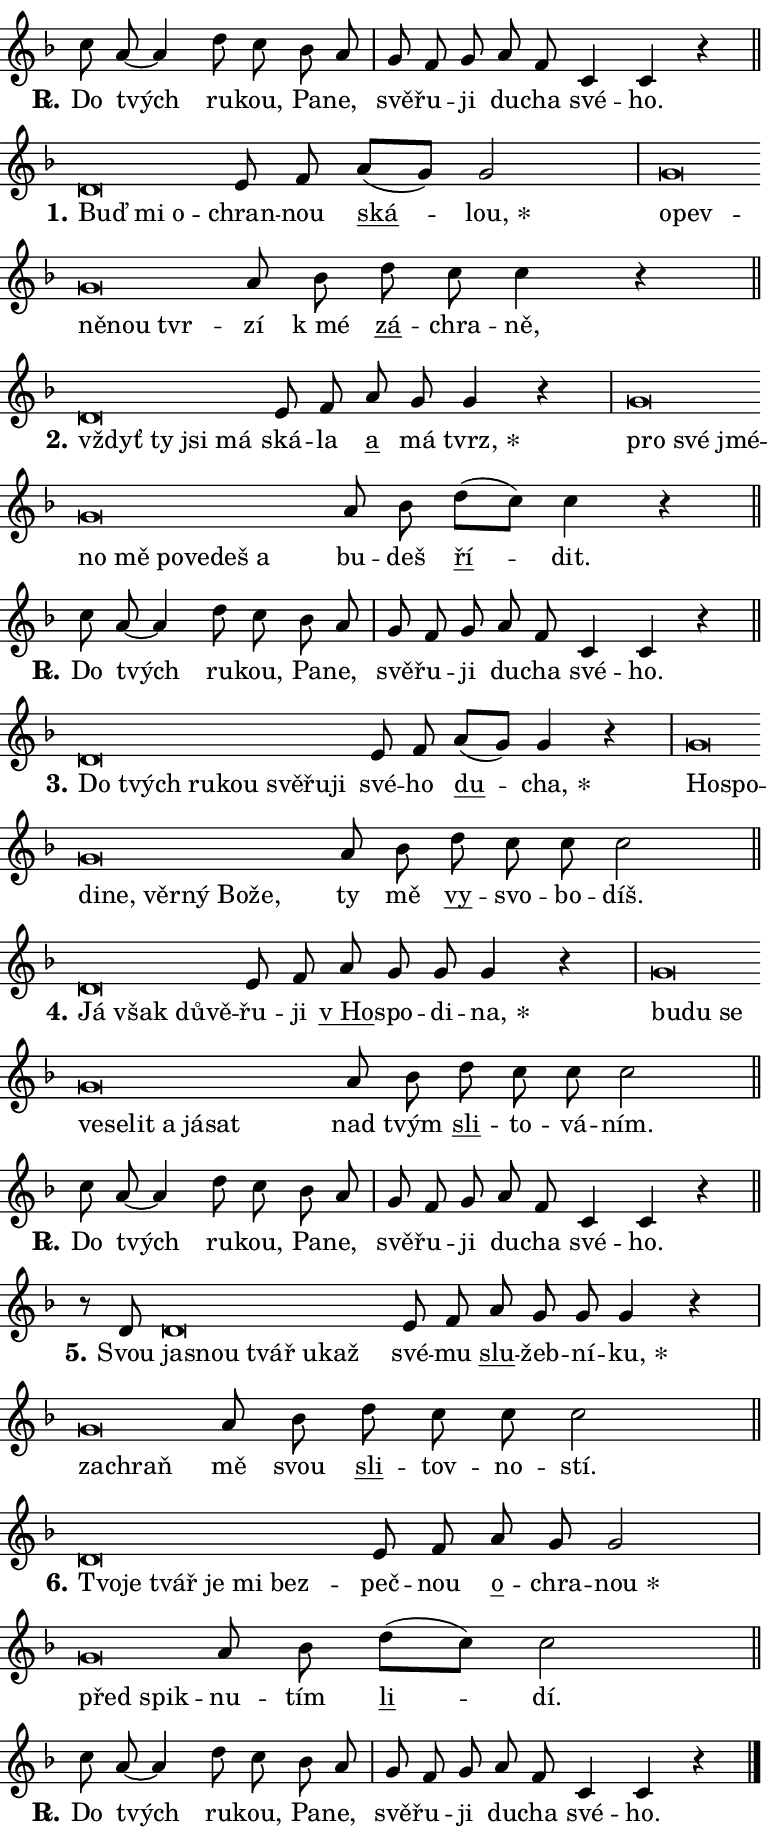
\version "2.24.0"
\header { tagline = "" }
\paper {
  indent = 0\cm
  top-margin = 0\cm
  right-margin = 0.13\cm % to fit lyric hyphens
  bottom-margin = 0\cm
  left-margin = 0\cm
  paper-width = 13\cm
  page-breaking = #ly:one-page-breaking
  system-system-spacing.basic-distance = #11
  score-system-spacing.basic-distance = #11
  ragged-last = ##f
}


%% Author: Thomas Morley
%% https://lists.gnu.org/archive/html/lilypond-user/2020-05/msg00002.html
#(define (line-position grob)
"Returns position of @var[grob} in current system:
   @code{'start}, if at first time-step
   @code{'end}, if at last time-step
   @code{'middle} otherwise
"
  (let* ((col (ly:item-get-column grob))
         (ln (ly:grob-object col 'left-neighbor))
         (rn (ly:grob-object col 'right-neighbor))
         (col-to-check-left (if (ly:grob? ln) ln col))
         (col-to-check-right (if (ly:grob? rn) rn col))
         (break-dir-left
           (and
             (ly:grob-property col-to-check-left 'non-musical #f)
             (ly:item-break-dir col-to-check-left)))
         (break-dir-right
           (and
             (ly:grob-property col-to-check-right 'non-musical #f)
             (ly:item-break-dir col-to-check-right))))
        (cond ((eqv? 1 break-dir-left) 'start)
              ((eqv? -1 break-dir-right) 'end)
              (else 'middle))))

#(define (tranparent-at-line-position vctor)
  (lambda (grob)
  "Relying on @code{line-position} select the relevant enry from @var{vctor}.
Used to determine transparency,"
    (case (line-position grob)
      ((end) (not (vector-ref vctor 0)))
      ((middle) (not (vector-ref vctor 1)))
      ((start) (not (vector-ref vctor 2))))))

noteHeadBreakVisibility =
#(define-music-function (break-visibility)(vector?)
"Makes @code{NoteHead}s transparent relying on @var{break-visibility}"
#{
  \override NoteHead.transparent =
    #(tranparent-at-line-position break-visibility)
#})

#(define delete-ledgers-for-transparent-note-heads
  (lambda (grob)
    "Reads whether a @code{NoteHead} is transparent.
If so this @code{NoteHead} is removed from @code{'note-heads} from
@var{grob}, which is supposed to be @code{LedgerLineSpanner}.
As a result ledgers are not printed for this @code{NoteHead}"
    (let* ((nhds-array (ly:grob-object grob 'note-heads))
           (nhds-list
             (if (ly:grob-array? nhds-array)
                 (ly:grob-array->list nhds-array)
                 '()))
           ;; Relies on the transparent-property being done before
           ;; Staff.LedgerLineSpanner.after-line-breaking is executed.
           ;; This is fragile ...
           (to-keep
             (remove
               (lambda (nhd)
                 (ly:grob-property nhd 'transparent #f))
               nhds-list)))
      ;; TODO find a better method to iterate over grob-arrays, similiar
      ;; to filter/remove etc for lists
      ;; For now rebuilt from scratch
      (set! (ly:grob-object grob 'note-heads)  '())
      (for-each
        (lambda (nhd)
          (ly:pointer-group-interface::add-grob grob 'note-heads nhd))
        to-keep))))

squashNotes = {
  \override NoteHead.X-extent = #'(-0.2 . 0.2)
  \override NoteHead.Y-extent = #'(-0.75 . 0)
  \override NoteHead.stencil =
    #(lambda (grob)
       (let ((pos (ly:grob-property grob 'staff-position)))
         (begin
           (if (< pos -7) (display "ERROR: Lower brevis then expected\n") (display ""))
           (if (<= pos -6) ly:text-interface::print ly:note-head::print))))
}
unSquashNotes = {
  \revert NoteHead.X-extent
  \revert NoteHead.Y-extent
  \revert NoteHead.stencil
}

hideNotes = \noteHeadBreakVisibility #begin-of-line-visible
unHideNotes = \noteHeadBreakVisibility #all-visible

% work-around for resetting accidentals
% https://lilypond.org/doc/v2.23/Documentation/notation/displaying-rhythms#unmetered-music
cadenzaMeasure = {
  \cadenzaOff
  \partial 1024 s1024
  \cadenzaOn
}

#(define-markup-command (accent layout props text) (markup?)
  "Underline accented syllable"
  (interpret-markup layout props
    #{\markup \override #'(offset . 4.3) \underline { #text }#}))

responsum = \markup \concat {
  "R" \hspace #-1.05 \path #0.1 #'((moveto 0 0.07) (lineto 0.9 0.8)) \hspace #0.05 "."
}

spaceSize = #0.6828661417322834 % exact space size for TeX Gyre Schola

\layout {
  \context {
    \Staff
    \remove "Time_signature_engraver"
    \override LedgerLineSpanner.after-line-breaking = #delete-ledgers-for-transparent-note-heads
  }
  \context {
    \Lyrics {
      \override LyricSpace.minimum-distance = \spaceSize
      \override LyricText.font-name = #"TeX Gyre Schola"
      \override LyricText.font-size = 1
      \override StanzaNumber.font-name = #"TeX Gyre Schola Bold"
      \override StanzaNumber.font-size = 1
    }
  }
  \context {
    \Score 
    \override NoteHead.text =
      #(lambda (grob) 
        (let ((pos (ly:grob-property grob 'staff-position)))
          #{\markup {
            \combine
              \halign #-0.55 \raise #(if (= pos -6) 0 0.5) \override #'(thickness . 2) \draw-line #'(3.2 . 0)
              \musicglyph "noteheads.sM1"
          }#}))
  }
}

% magnetic-lyrics.ily
%
%   written by
%     Jean Abou Samra <jean@abou-samra.fr>
%     Werner Lemberg <wl@gnu.org>
%
%   adapted by
%     Jiri Hon <jiri.hon@gmail.com>
%
% Version 2022-Apr-15

% https://www.mail-archive.com/lilypond-user@gnu.org/msg149350.html

#(define (Left_hyphen_pointer_engraver context)
   "Collect syllable-hyphen-syllable occurrences in lyrics and store
them in properties.  This engraver only looks to the left.  For
example, if the lyrics input is @code{foo -- bar}, it does the
following.

@itemize @bullet
@item
Set the @code{text} property of the @code{LyricHyphen} grob between
@q{foo} and @q{bar} to @code{foo}.

@item
Set the @code{left-hyphen} property of the @code{LyricText} grob with
text @q{foo} to the @code{LyricHyphen} grob between @q{foo} and
@q{bar}.
@end itemize

Use this auxiliary engraver in combination with the
@code{lyric-@/text::@/apply-@/magnetic-@/offset!} hook."
   (let ((hyphen #f)
         (text #f))
     (make-engraver
      (acknowledgers
       ((lyric-syllable-interface engraver grob source-engraver)
        (set! text grob)))
      (end-acknowledgers
       ((lyric-hyphen-interface engraver grob source-engraver)
        ;(when (not (grob::has-interface grob 'lyric-space-interface))
          (set! hyphen grob)));)
      ((stop-translation-timestep engraver)
       (when (and text hyphen)
         (ly:grob-set-object! text 'left-hyphen hyphen))
       (set! text #f)
       (set! hyphen #f)))))

#(define (lyric-text::apply-magnetic-offset! grob)
   "If the space between two syllables is less than the value in
property @code{LyricText@/.details@/.squash-threshold}, move the right
syllable to the left so that it gets concatenated with the left
syllable.

Use this function as a hook for
@code{LyricText@/.after-@/line-@/breaking} if the
@code{Left_@/hyphen_@/pointer_@/engraver} is active."
   (let ((hyphen (ly:grob-object grob 'left-hyphen #f)))
     (when hyphen
       (let ((left-text (ly:spanner-bound hyphen LEFT)))
         (when (grob::has-interface left-text 'lyric-syllable-interface)
           (let* ((common (ly:grob-common-refpoint grob left-text X))
                  (this-x-ext (ly:grob-extent grob common X))
                  (left-x-ext
                   (begin
                     ;; Trigger magnetism for left-text.
                     (ly:grob-property left-text 'after-line-breaking)
                     (ly:grob-extent left-text common X)))
                  ;; `delta` is the gap width between two syllables.
                  (delta (- (interval-start this-x-ext)
                            (interval-end left-x-ext)))
                  (details (ly:grob-property grob 'details))
                  (threshold (assoc-get 'squash-threshold details 0.2)))
             (when (< delta threshold)
               (let* (;; We have to manipulate the input text so that
                      ;; ligatures crossing syllable boundaries are not
                      ;; disabled.  For languages based on the Latin
                      ;; script this is essentially a beautification.
                      ;; However, for non-Western scripts it can be a
                      ;; necessity.
                      (lt (ly:grob-property left-text 'text))
                      (rt (ly:grob-property grob 'text))
                      (is-space (grob::has-interface hyphen 'lyric-space-interface))
                      (space (if is-space " " ""))
                      (extra-delta (if is-space spaceSize 0))
                      ;; Append new syllable.
                      (ltrt-space (if (and (string? lt) (string? rt))
                                (string-append lt space rt)
                                (make-concat-markup (list lt space rt))))
                      ;; Right-align `ltrt` to the right side.
                      (ltrt-space-markup (grob-interpret-markup
                               grob
                               (make-translate-markup
                                (cons (interval-length this-x-ext) 0)
                                (make-right-align-markup ltrt-space)))))
                 (begin
                   ;; Don't print `left-text`.
                   (ly:grob-set-property! left-text 'stencil #f)
                   ;; Set text and stencil (which holds all collected
                   ;; syllables so far) and shift it to the left.
                   (ly:grob-set-property! grob 'text ltrt-space)
                   (ly:grob-set-property! grob 'stencil ltrt-space-markup)
                   (ly:grob-translate-axis! grob (- (- delta extra-delta)) X))))))))))


#(define (lyric-hyphen::displace-bounds-first grob)
   ;; Make very sure this callback isn't triggered too early.
   (let ((left (ly:spanner-bound grob LEFT))
         (right (ly:spanner-bound grob RIGHT)))
     (ly:grob-property left 'after-line-breaking)
     (ly:grob-property right 'after-line-breaking)
     (ly:lyric-hyphen::print grob)))

squashThreshold = #0.4

\layout {
  \context {
    \Lyrics
    \consists #Left_hyphen_pointer_engraver
    \override LyricText.after-line-breaking =
      #lyric-text::apply-magnetic-offset!
    \override LyricHyphen.stencil = #lyric-hyphen::displace-bounds-first
    \override LyricText.details.squash-threshold = \squashThreshold
    \override LyricHyphen.minimum-distance = 0
    \override LyricHyphen.minimum-length = \squashThreshold
  }
}

squashText = \override LyricText.details.squash-threshold = 9999
unSquashText = \override LyricText.details.squash-threshold = \squashThreshold

leftText = \override LyricText.self-alignment-X = #LEFT
unLeftText = \revert LyricText.self-alignment-X

starOffset = #(lambda (grob) 
                (let ((x_offset (ly:self-alignment-interface::aligned-on-x-parent grob)))
                  (if (= x_offset 0) 0 (+ x_offset 1.2))))

star = #(define-music-function (syllable)(string?)
"Append star separator at the end of a syllable"
#{
  \once \override LyricText.X-offset = #starOffset
  \lyricmode { \markup {
    #syllable
    \override #'((font-name . "TeX Gyre Schola Bold")) \hspace #0.2 \lower #0.65 \larger "*"
  } }
#})

starAccent = #(define-music-function (syllable)(string?)
"Append star separator at the end of a syllable and make accent"
#{
  \once \override LyricText.X-offset = #starOffset
  \lyricmode { \markup {
    \accent #syllable
    \override #'((font-name . "TeX Gyre Schola Bold")) \hspace #0.2 \lower #0.65 \larger "*"
  } }
#})

breath = #(define-music-function (syllable)(string?)
"Append breathing indicator at the end of a syllable"
#{
  \lyricmode { \markup { #syllable "+" } }
#})

optionalBreath = #(define-music-function (syllable)(string?)
"Append optional breathing indicator at the end of a syllable"
#{
  \lyricmode { \markup { #syllable "(+)" } }
#})


\score {
    <<
        \new Voice = "melody" { \cadenzaOn \key f \major \relative { c''8 a~ a4 d8 c bes a \cadenzaMeasure \bar "|" g f g a f c4 c r \cadenzaMeasure \bar "||" \break } }
        \new Lyrics \lyricsto "melody" { \lyricmode { \set stanza = \responsum
Do tvých ru -- kou, Pa -- ne, svě -- řu -- ji du -- cha své -- ho. } }
    >>
    \layout {}
}

\score {
    <<
        \new Voice = "melody" { \cadenzaOn \key f \major \relative { \squashNotes d'\breve*1/16 \hideNotes \breve*1/16 \breve*1/16 \bar "" \unHideNotes \unSquashNotes e8 f \bar "" a[( g)] g2 \cadenzaMeasure \bar "|" \squashNotes g\breve*1/16 \hideNotes \breve*1/16 \bar "" \breve*1/16 \bar "" \breve*1/16 \breve*1/16 \bar "" \unHideNotes \unSquashNotes a8 bes \bar "" d c c4 r \cadenzaMeasure \bar "||" \break } }
        \new Lyrics \lyricsto "melody" { \lyricmode { \set stanza = "1."
\leftText Buď \squashText mi o -- \unLeftText \unSquashText chran -- nou \markup \accent ská -- \star lou, \leftText o -- \squashText pev -- ně -- nou tvr -- \unLeftText \unSquashText zí "k mé" \markup \accent zá -- chra -- ně, } }
    >>
    \layout {}
}

\score {
    <<
        \new Voice = "melody" { \cadenzaOn \key f \major \relative { \squashNotes d'\breve*1/16 \hideNotes \breve*1/16 \bar "" \breve*1/16 \breve*1/16 \bar "" \unHideNotes \unSquashNotes e8 f \bar "" a g g4 r \cadenzaMeasure \bar "|" \squashNotes g\breve*1/16 \hideNotes \breve*1/16 \bar "" \breve*1/16 \bar "" \breve*1/16 \bar "" \breve*1/16 \bar "" \breve*1/16 \bar "" \breve*1/16 \bar "" \breve*1/16 \breve*1/16 \bar "" \unHideNotes \unSquashNotes a8 bes \bar "" d[( c)] c4 r \cadenzaMeasure \bar "||" \break } }
        \new Lyrics \lyricsto "melody" { \lyricmode { \set stanza = "2."
\leftText vždyť \squashText ty jsi má \unLeftText \unSquashText ská -- la \markup \accent a má \star tvrz, \leftText pro \squashText své jmé -- no mě po -- ve -- deš a \unLeftText \unSquashText bu -- deš \markup \accent ří -- dit. } }
    >>
    \layout {}
}

\score {
    <<
        \new Voice = "melody" { \cadenzaOn \key f \major \relative { c''8 a~ a4 d8 c bes a \cadenzaMeasure \bar "|" g f g a f c4 c r \cadenzaMeasure \bar "||" \break } }
        \new Lyrics \lyricsto "melody" { \lyricmode { \set stanza = \responsum
Do tvých ru -- kou, Pa -- ne, svě -- řu -- ji du -- cha své -- ho. } }
    >>
    \layout {}
}

\score {
    <<
        \new Voice = "melody" { \cadenzaOn \key f \major \relative { \squashNotes d'\breve*1/16 \hideNotes \breve*1/16 \bar "" \breve*1/16 \bar "" \breve*1/16 \bar "" \breve*1/16 \bar "" \breve*1/16 \breve*1/16 \bar "" \unHideNotes \unSquashNotes e8 f \bar "" a[( g)] g4 r \cadenzaMeasure \bar "|" \squashNotes g\breve*1/16 \hideNotes \breve*1/16 \bar "" \breve*1/16 \bar "" \breve*1/16 \bar "" \breve*1/16 \bar "" \breve*1/16 \bar "" \breve*1/16 \breve*1/16 \bar "" \unHideNotes \unSquashNotes a8 bes \bar "" d c c c2 \cadenzaMeasure \bar "||" \break } }
        \new Lyrics \lyricsto "melody" { \lyricmode { \set stanza = "3."
\leftText Do \squashText tvých ru -- kou svě -- řu -- ji \unLeftText \unSquashText své -- ho \markup \accent du -- \star cha, \leftText Ho -- \squashText spo -- di -- ne, věr -- ný Bo -- že, \unLeftText \unSquashText ty mě \markup \accent vy -- svo -- bo -- díš. } }
    >>
    \layout {}
}

\score {
    <<
        \new Voice = "melody" { \cadenzaOn \key f \major \relative { \squashNotes d'\breve*1/16 \hideNotes \breve*1/16 \bar "" \breve*1/16 \breve*1/16 \bar "" \unHideNotes \unSquashNotes e8 f \bar "" a g g g4 r \cadenzaMeasure \bar "|" \squashNotes g\breve*1/16 \hideNotes \breve*1/16 \bar "" \breve*1/16 \bar "" \breve*1/16 \bar "" \breve*1/16 \bar "" \breve*1/16 \bar "" \breve*1/16 \bar "" \breve*1/16 \breve*1/16 \bar "" \unHideNotes \unSquashNotes a8 bes \bar "" d c c c2 \cadenzaMeasure \bar "||" \break } }
        \new Lyrics \lyricsto "melody" { \lyricmode { \set stanza = "4."
\leftText Já \squashText však dů -- vě -- \unLeftText \unSquashText řu -- ji \markup \accent "v Ho" -- spo -- di -- \star na, \leftText bu -- \squashText du se ve -- se -- lit a já -- sat \unLeftText \unSquashText nad tvým \markup \accent sli -- to -- vá -- ním. } }
    >>
    \layout {}
}

\score {
    <<
        \new Voice = "melody" { \cadenzaOn \key f \major \relative { c''8 a~ a4 d8 c bes a \cadenzaMeasure \bar "|" g f g a f c4 c r \cadenzaMeasure \bar "||" \break } }
        \new Lyrics \lyricsto "melody" { \lyricmode { \set stanza = \responsum
Do tvých ru -- kou, Pa -- ne, svě -- řu -- ji du -- cha své -- ho. } }
    >>
    \layout {}
}

\score {
    <<
        \new Voice = "melody" { \cadenzaOn \key f \major \relative { r8 d'8 \squashNotes d\breve*1/16 \hideNotes \breve*1/16 \bar "" \breve*1/16 \bar "" \breve*1/16 \breve*1/16 \bar "" \unHideNotes \unSquashNotes e8 f \bar "" a g g g4 r \cadenzaMeasure \bar "|" \squashNotes g\breve*1/16 \hideNotes \breve*1/16 \bar "" \unHideNotes \unSquashNotes a8 bes \bar "" d c c c2 \cadenzaMeasure \bar "||" \break } }
        \new Lyrics \lyricsto "melody" { \lyricmode { \set stanza = "5."
Svou \leftText ja -- \squashText snou tvář u -- kaž \unLeftText \unSquashText své -- mu \markup \accent slu -- žeb -- ní -- \star ku, \leftText za -- \squashText chraň \unLeftText \unSquashText mě svou \markup \accent sli -- tov -- no -- stí. } }
    >>
    \layout {}
}

\score {
    <<
        \new Voice = "melody" { \cadenzaOn \key f \major \relative { \squashNotes d'\breve*1/16 \hideNotes \breve*1/16 \bar "" \breve*1/16 \bar "" \breve*1/16 \bar "" \breve*1/16 \breve*1/16 \bar "" \unHideNotes \unSquashNotes e8 f \bar "" a g g2 \cadenzaMeasure \bar "|" \squashNotes g\breve*1/16 \hideNotes \breve*1/16 \bar "" \unHideNotes \unSquashNotes a8 bes \bar "" d[( c)] c2 \cadenzaMeasure \bar "||" \break } }
        \new Lyrics \lyricsto "melody" { \lyricmode { \set stanza = "6."
\leftText Tvo -- \squashText je tvář je mi bez -- \unLeftText \unSquashText peč -- nou \markup \accent o -- chra -- \star nou \leftText před \squashText spik -- \unLeftText \unSquashText nu -- tím \markup \accent li -- dí. } }
    >>
    \layout {}
}

\score {
    <<
        \new Voice = "melody" { \cadenzaOn \key f \major \relative { c''8 a~ a4 d8 c bes a \cadenzaMeasure \bar "|" g f g a f c4 c r \cadenzaMeasure \bar "||" \break } \bar "|." }
        \new Lyrics \lyricsto "melody" { \lyricmode { \set stanza = \responsum
Do tvých ru -- kou, Pa -- ne, svě -- řu -- ji du -- cha své -- ho. } }
    >>
    \layout {}
}
